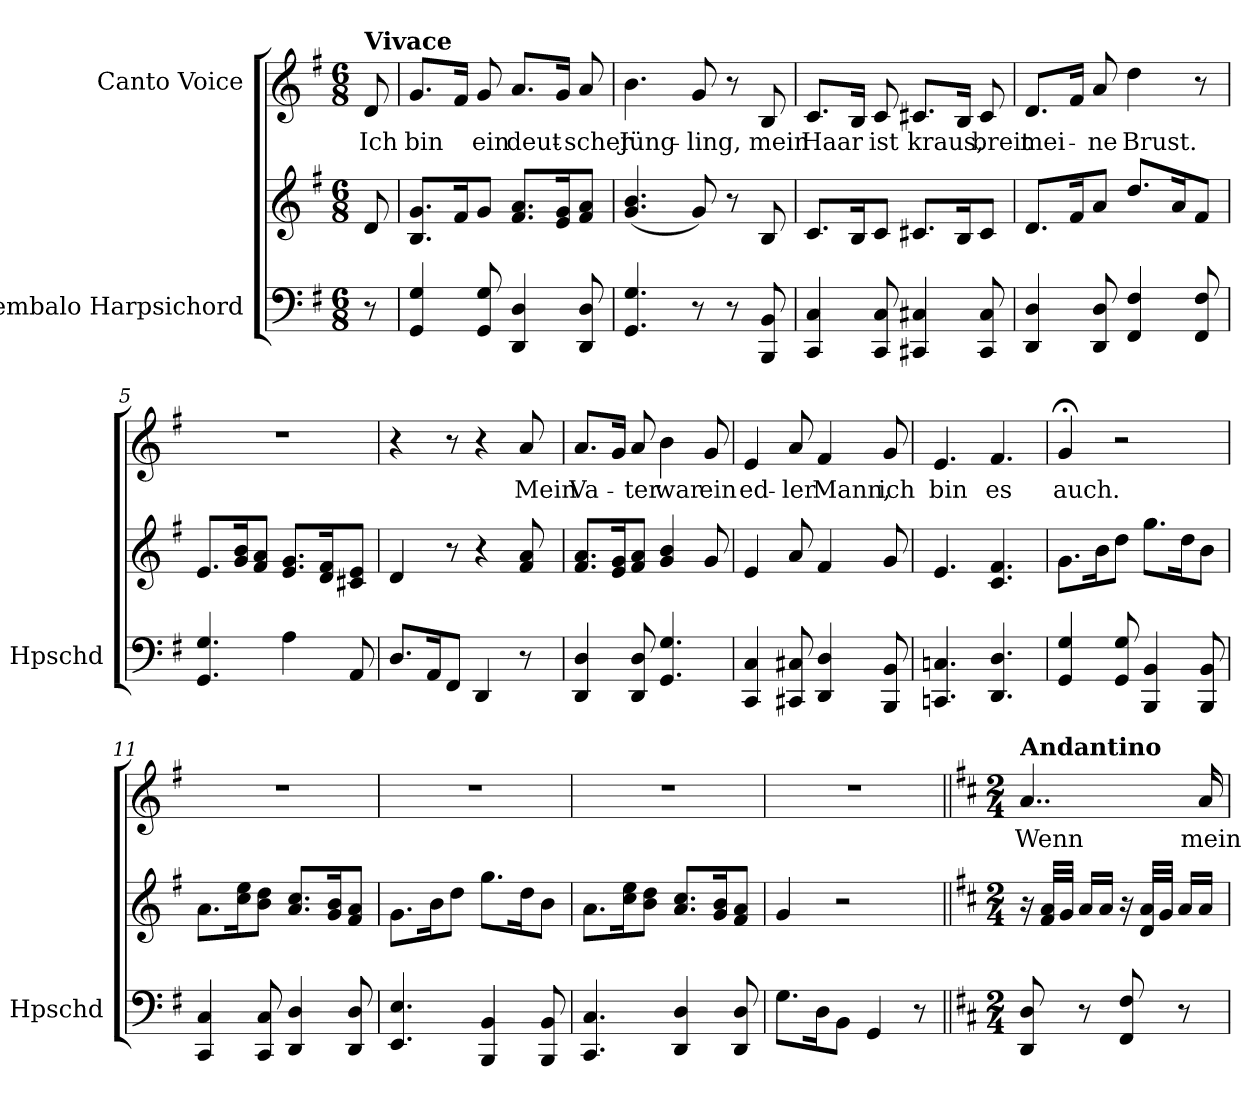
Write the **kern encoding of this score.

**kern	**kern	**kern	**text
*part2	*part2	*part1	*part1
*staff3	*staff2	*staff1	*staff1
*I"Cembalo Harpsichord	*	*I"Canto Voice	*
*I'Hpschd	*	*	*
*clefF4	*clefG2	*clefG2	*
*k[f#]	*k[f#]	*k[f#]	*
*M6/8	*M6/8	*M6/8	*
=	=	=	=
!	!	!LO:TX:a:B:t=Vivace	!
!	!	!	!LO:LY:b
8r	8d/	8d/	Ich
=1	=1	=1	=1
!	!	!	!LO:LY:b
4GG/ 4G/	8.B/ 8.g/L	8.g/L	bin
.	16f#/K	16f#/Jk	.
!	!	!	!LO:LY:b
8GG/ 8G/	8g/J	8g/	ein
!	!	!	!LO:LY:b
4DD/ 4D/	8.f#/ 8.a/L	8.a/L	deut-
.	16e/ 16g/K	16g/Jk	.
!	!	!	!LO:LY:b
8DD/ 8D/	8f#/ 8a/J	8a/	-scher
=2	=2	=2	=2
!	!	!	!LO:LY:b
4.GG/ 4.G/	(4.g/ 4.b/	4.b\	Jüng-
!	!	!	!LO:LY:b
8r	8g/)	8g/	-ling,
8r	8r	8r	.
!	!	!	!LO:LY:b
8BBB/ 8BB/	8B/	8B/	mein
=3	=3	=3	=3
!	!	!	!LO:LY:b
4CC/ 4C/	8.c/L	8.c/L	Haar
.	16B/K	16B/Jk	.
!	!	!	!LO:LY:b
8CC/ 8C/	8c/J	8c/	ist
!	!	!	!LO:LY:b
4CC#X/ 4C#X/	8.c#X/L	8.c#X/L	kraus,
.	16B/K	16B/Jk	.
!	!	!	!LO:LY:b
8CC#/ 8C#/	8c#/J	8c#/	breit
=4	=4	=4	=4
!	!	!	!LO:LY:b
4DD/ 4D/	8.d/L	8.d/L	mei-
.	16f#/K	16f#/Jk	.
!	!	!	!LO:LY:b
8DD/ 8D/	8a/J	8a/	-ne
!	!	!	!LO:LY:b
4FF#/ 4F#/	8.dd/L	4dd\	Brust.
.	16a/K	.	.
8FF#/ 8F#/	8f#/J	8r	.
=5	=5	=5	=5
4.GG/ 4.G/	8.e/L	2.r	.
.	16g/ 16b/K	.	.
.	8f#/ 8a/J	.	.
4A\	8.e/ 8.g/L	.	.
.	16d/ 16f#/K	.	.
8AA/	8c#X/ 8e/J	.	.
=6	=6	=6	=6
8.D/L	4d/	4r	.
16AA/K	.	.	.
8FF#/J	8r	8r	.
4DD/	4r	4r	.
!	!	!	!LO:LY:b
8r	8f#/ 8a/	8a/	Mein
!!LO:LB:g=z
=7	=7	=7	=7
!	!	!	!LO:LY:b
4DD/ 4D/	8.f#/ 8.a/L	8.a/L	Va-
.	16e/ 16g/K	16g/Jk	.
!	!	!	!LO:LY:b
8DD/ 8D/	8f#/ 8a/J	8a/	-ter
!	!	!	!LO:LY:b
4.GG/ 4.G/	4g/ 4b/	4b\	war
!	!	!	!LO:LY:b
.	8g/	8g/	ein
=8	=8	=8	=8
!	!	!	!LO:LY:b
4CC/ 4C/	4e/	4e/	ed-
!	!	!	!LO:LY:b
8CC#X/ 8C#X/	8a/	8a/	-ler
!	!	!	!LO:LY:b
4DD/ 4D/	4f#/	4f#/	Mann,
!	!	!	!LO:LY:b
8BBB/ 8BB/	8g/	8g/	ich
=9	=9	=9	=9
!	!	!	!LO:LY:b
4.CCn/ 4.Cn/	4.e/	4.e/	bin
!	!	!	!LO:LY:b
4.DD/ 4.D/	4.c/ 4.f#/	4.f#/	es
=10	=10	=10	=10
!	!	!	!LO:LY:b
4GG/ 4G/	8.g\L	4g;</	auch.
.	16b\K	.	.
8GG/ 8G/	8dd\J	2r	.
4BBB/ 4BB/	8.gg\L	.	.
.	16dd\K	.	.
8BBB/ 8BB/	8b\J	.	.
=11	=11	=11	=11
4CC/ 4C/	8.a\L	2.r	.
.	16cc\ 16ee\K	.	.
8CC/ 8C/	8b\ 8dd\J	.	.
4DD/ 4D/	8.a/ 8.cc/L	.	.
.	16g/ 16b/K	.	.
8DD/ 8D/	8f#/ 8a/J	.	.
=12	=12	=12	=12
4.EE/ 4.E/	8.g\L	2.r	.
.	16b\K	.	.
.	8dd\J	.	.
4BBB/ 4BB/	8.gg\L	.	.
.	16dd\K	.	.
8BBB/ 8BB/	8b\J	.	.
=13	=13	=13	=13
4.CC/ 4.C/	8.a\L	2.r	.
.	16cc\ 16ee\K	.	.
.	8b\ 8dd\J	.	.
4DD/ 4D/	8.a/ 8.cc/L	.	.
.	16g/ 16b/K	.	.
8DD/ 8D/	8f#/ 8a/J	.	.
=14	=14	=14	=14
8.G\L	4g/	2.r	.
16D\K	.	.	.
8BB\J	2r	.	.
4GG/	.	.	.
8r	.	.	.
!!LO:LB:g=z
=15||	=15||	=15||	=15||
*k[f#c#]	*k[f#c#]	*k[f#c#]	*
*M2/4	*M2/4	*M2/4	*
!	!	!LO:TX:a:B:t=Andantino	!
!	!	!	!LO:LY:b
8DD/ 8D/	16r	4..a/	Wenn
.	32f#/ 32a/LLL	.	.
.	32g/JJJ	.	.
8r	16a/LL	.	.
.	16a/JJ	.	.
8FF#/ 8F#/	16r	.	.
.	32d/ 32a/LLL	.	.
.	32g/JJJ	.	.
8r	16a/LL	.	.
!	!	!	!LO:LY:b
.	16a/JJ	16a/	mein
=	=	=	=
*-	*-	*-	*-
